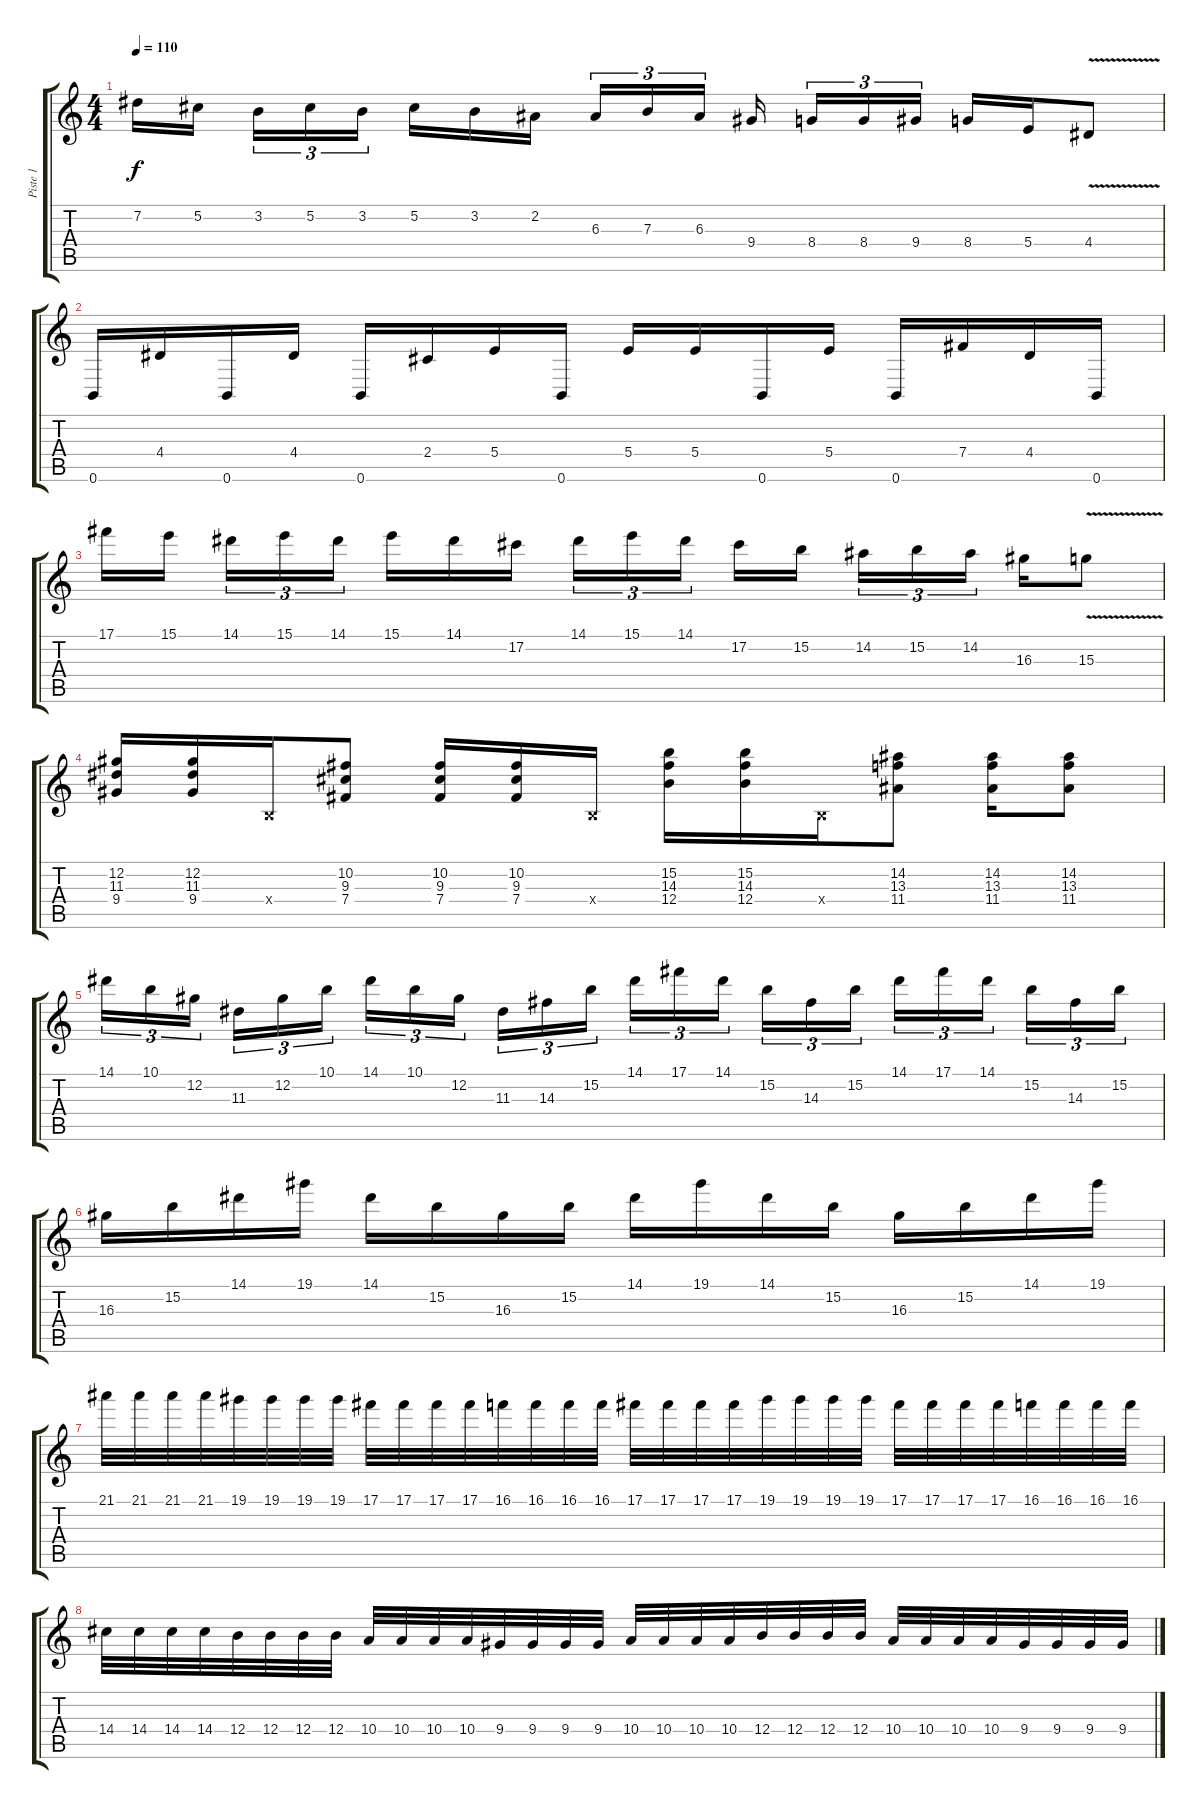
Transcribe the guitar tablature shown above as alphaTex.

\track ("Piste 1" "Piste 1") {instrument distortionguitar}
\staff {score tabs}
\tuning (Db4 Ab3 E3 B2 Gb2 B1) {hide}
\ts (4 4)
\tempo 110
\clef g2
\ks c
7.2.16{dy f} 5.2.16{beam splitsecondary} 3.2.16{tu (3 2)} 5.2.16{tu (3 2)} 3.2.16{tu (3 2)} 5.2.16 3.2.16 2.2.16{beam splitsecondary} 6.3.16{tu (3 2)} 7.3.16{tu (3 2)} 6.3.16{tu (3 2) beam splitsecondary} 9.4.16{beam splitsecondary} 8.4.16{tu (3 2)} 8.4.16{tu (3 2)} 9.4.16{tu (3 2)} 8.4.16 5.4.16 4.4{v}.8 |
0.6.16 4.4.16 0.6.16 4.4.16 0.6.16 2.4.16 5.4.16 0.6.16 5.4.16 5.4.16 0.6.16 5.4.16 0.6.16 7.4.16 4.4.16 0.6.16 |
17.1.16 15.1.16{beam splitsecondary} 14.1.16{tu (3 2)} 15.1.16{tu (3 2)} 14.1.16{tu (3 2)} 15.1.16 14.1.16 17.2.16{beam splitsecondary} 14.1.16{tu (3 2)} 15.1.16{tu (3 2)} 14.1.16{tu (3 2) beam splitsecondary} 17.2.16 15.2.16{beam splitsecondary} 14.2.16{tu (3 2)} 15.2.16{tu (3 2)} 14.2.16{tu (3 2) beam splitsecondary} 16.3.16 15.3{v}.8 |
(12.2 11.3 9.4).16 (12.2 11.3 9.4).16 0.4{x}.16 (10.2 9.3 7.4).8 (10.2 9.3 7.4).16 (10.2 9.3 7.4).16 0.4{x}.16 (15.2 14.3 12.4).16 (15.2 14.3 12.4).16 0.4{x}.16 (14.2 13.3 11.4).8 (14.2 13.3 11.4).16 (14.2 13.3 11.4).8 |
14.1.16{tu (3 2)} 10.1.16{tu (3 2)} 12.2.16{tu (3 2) beam splitsecondary} 11.3.16{tu (3 2)} 12.2.16{tu (3 2)} 10.1.16{tu (3 2)} 14.1.16{tu (3 2)} 10.1.16{tu (3 2)} 12.2.16{tu (3 2) beam splitsecondary} 11.3.16{tu (3 2)} 14.3.16{tu (3 2)} 15.2.16{tu (3 2)} 14.1.16{tu (3 2)} 17.1.16{tu (3 2)} 14.1.16{tu (3 2) beam splitsecondary} 15.2.16{tu (3 2)} 14.3.16{tu (3 2)} 15.2.16{tu (3 2)} 14.1.16{tu (3 2)} 17.1.16{tu (3 2)} 14.1.16{tu (3 2) beam splitsecondary} 15.2.16{tu (3 2)} 14.3.16{tu (3 2)} 15.2.16{tu (3 2)} |
16.3.16 15.2.16 14.1.16 19.1.16 14.1.16 15.2.16 16.3.16 15.2.16 14.1.16 19.1.16 14.1.16 15.2.16 16.3.16 15.2.16 14.1.16 19.1.16 |
21.1.32 21.1.32 21.1.32 21.1.32 19.1.32 19.1.32 19.1.32 19.1.32 17.1.32 17.1.32 17.1.32 17.1.32 16.1.32 16.1.32 16.1.32 16.1.32 17.1.32 17.1.32 17.1.32 17.1.32 19.1.32 19.1.32 19.1.32 19.1.32 17.1.32 17.1.32 17.1.32 17.1.32 16.1.32 16.1.32 16.1.32 16.1.32 |
14.4.32 14.4.32 14.4.32 14.4.32 12.4.32 12.4.32 12.4.32 12.4.32 10.4.32 10.4.32 10.4.32 10.4.32 9.4.32 9.4.32 9.4.32 9.4.32 10.4.32 10.4.32 10.4.32 10.4.32 12.4.32 12.4.32 12.4.32 12.4.32 10.4.32 10.4.32 10.4.32 10.4.32 9.4.32 9.4.32 9.4.32 9.4.32
